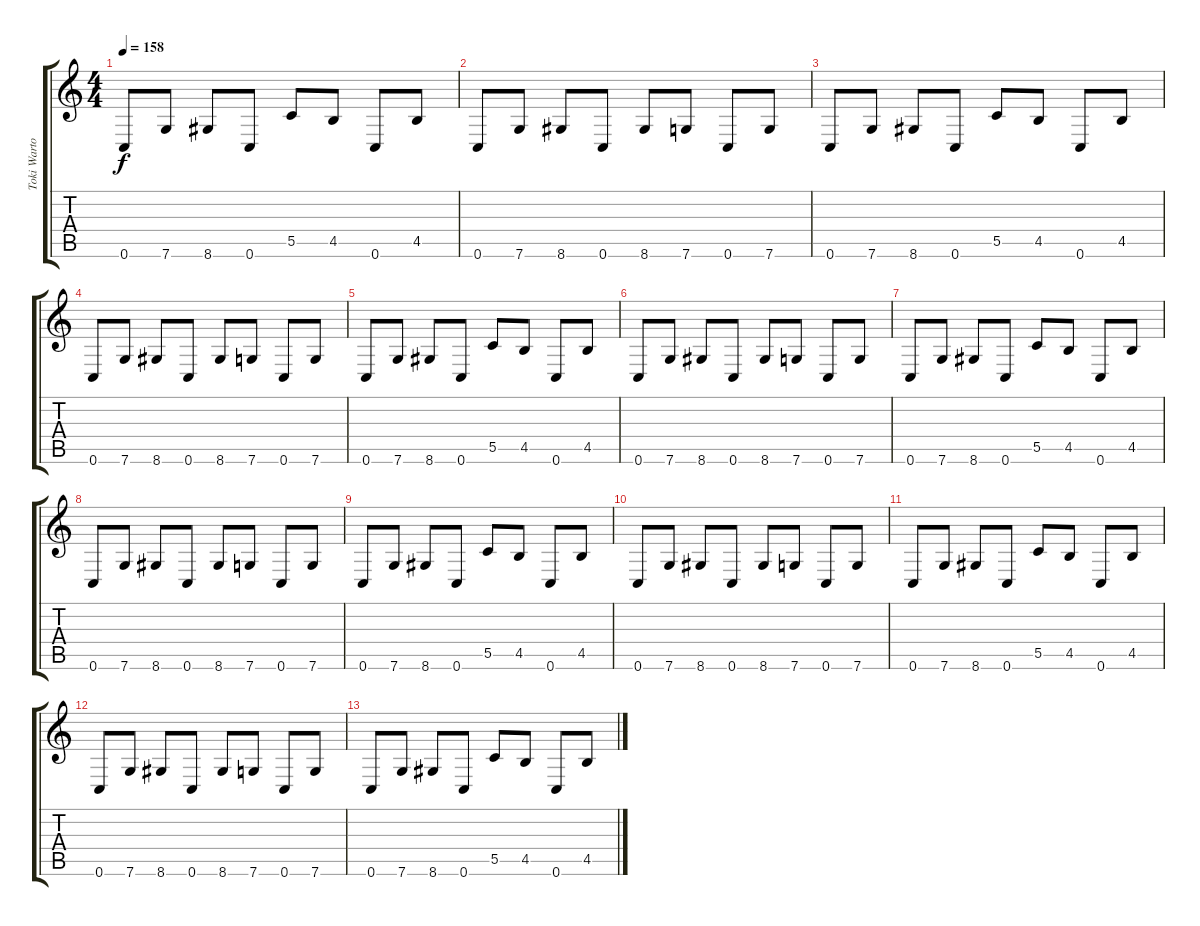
\track ("Toki Wartooth" "Toki Warto") {instrument overdrivenguitar}
\staff {score tabs}
\tuning (D4 A3 F3 C3 G2 C2) {hide}
\ts (4 4)
\tempo 158
\clef g2
\ks c
0.6.8{dy f} 7.6.8 8.6.8 0.6.8 5.5.8 4.5.8 0.6.8 4.5.8 |
0.6.8 7.6.8 8.6.8 0.6.8 8.6.8 7.6.8 0.6.8 7.6.8 |
0.6.8 7.6.8 8.6.8 0.6.8 5.5.8 4.5.8 0.6.8 4.5.8 |
0.6.8 7.6.8 8.6.8 0.6.8 8.6.8 7.6.8 0.6.8 7.6.8 |
0.6.8 7.6.8 8.6.8 0.6.8 5.5.8 4.5.8 0.6.8 4.5.8 |
0.6.8 7.6.8 8.6.8 0.6.8 8.6.8 7.6.8 0.6.8 7.6.8 |
0.6.8 7.6.8 8.6.8 0.6.8 5.5.8 4.5.8 0.6.8 4.5.8 |
0.6.8 7.6.8 8.6.8 0.6.8 8.6.8 7.6.8 0.6.8 7.6.8 |
0.6.8 7.6.8 8.6.8 0.6.8 5.5.8 4.5.8 0.6.8 4.5.8 |
0.6.8 7.6.8 8.6.8 0.6.8 8.6.8 7.6.8 0.6.8 7.6.8 |
0.6.8 7.6.8 8.6.8 0.6.8 5.5.8 4.5.8 0.6.8 4.5.8 |
0.6.8 7.6.8 8.6.8 0.6.8 8.6.8 7.6.8 0.6.8 7.6.8 |
0.6.8 7.6.8 8.6.8 0.6.8 5.5.8 4.5.8 0.6.8 4.5.8
